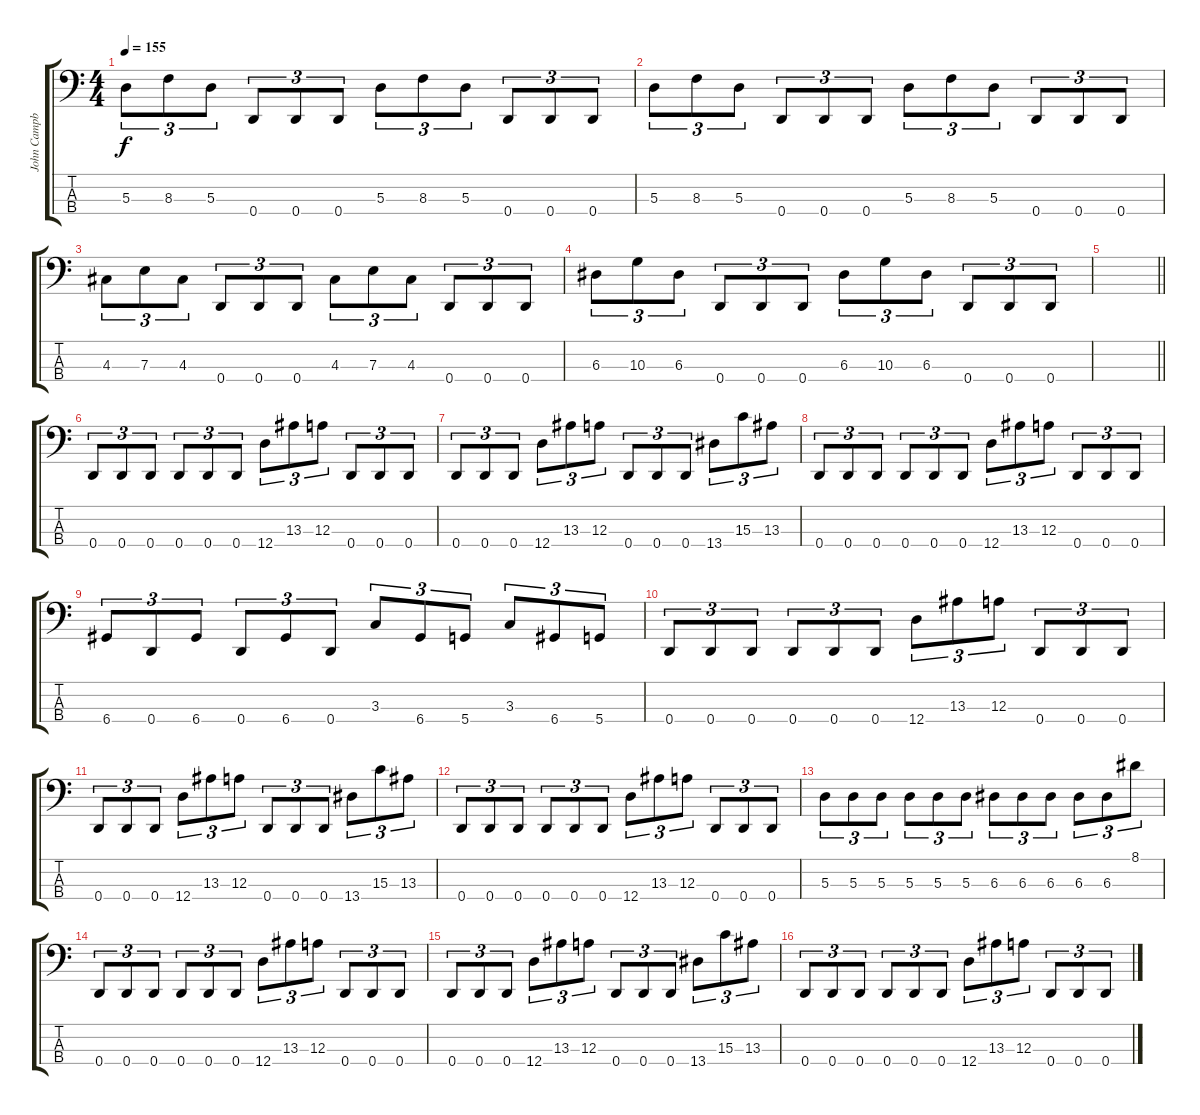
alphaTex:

\track ("John Campbell" "John Campb") {instrument electricbasspick}
\staff {score tabs}
\tuning (G2 D2 A1 D1) {hide}
\ts (4 4)
\tempo 155
\clef f4
\ks c
5.3.8{tu (3 2) dy f} 8.3.8{tu (3 2)} 5.3.8{tu (3 2)} 0.4.8{tu (3 2)} 0.4.8{tu (3 2)} 0.4.8{tu (3 2)} 5.3.8{tu (3 2)} 8.3.8{tu (3 2)} 5.3.8{tu (3 2)} 0.4.8{tu (3 2)} 0.4.8{tu (3 2)} 0.4.8{tu (3 2)} |
5.3.8{tu (3 2)} 8.3.8{tu (3 2)} 5.3.8{tu (3 2)} 0.4.8{tu (3 2)} 0.4.8{tu (3 2)} 0.4.8{tu (3 2)} 5.3.8{tu (3 2)} 8.3.8{tu (3 2)} 5.3.8{tu (3 2)} 0.4.8{tu (3 2)} 0.4.8{tu (3 2)} 0.4.8{tu (3 2)} |
4.3.8{tu (3 2)} 7.3.8{tu (3 2)} 4.3.8{tu (3 2)} 0.4.8{tu (3 2)} 0.4.8{tu (3 2)} 0.4.8{tu (3 2)} 4.3.8{tu (3 2)} 7.3.8{tu (3 2)} 4.3.8{tu (3 2)} 0.4.8{tu (3 2)} 0.4.8{tu (3 2)} 0.4.8{tu (3 2)} |
6.3.8{tu (3 2)} 10.3.8{tu (3 2)} 6.3.8{tu (3 2)} 0.4.8{tu (3 2)} 0.4.8{tu (3 2)} 0.4.8{tu (3 2)} 6.3.8{tu (3 2)} 10.3.8{tu (3 2)} 6.3.8{tu (3 2)} 0.4.8{tu (3 2)} 0.4.8{tu (3 2)} 0.4.8{tu (3 2)} |
\barLineRight lightlight
|
0.4.8{tu (3 2)} 0.4.8{tu (3 2)} 0.4.8{tu (3 2)} 0.4.8{tu (3 2)} 0.4.8{tu (3 2)} 0.4.8{tu (3 2)} 12.4.8{tu (3 2)} 13.3.8{tu (3 2)} 12.3.8{tu (3 2)} 0.4.8{tu (3 2)} 0.4.8{tu (3 2)} 0.4.8{tu (3 2)} |
0.4.8{tu (3 2)} 0.4.8{tu (3 2)} 0.4.8{tu (3 2)} 12.4.8{tu (3 2)} 13.3.8{tu (3 2)} 12.3.8{tu (3 2)} 0.4.8{tu (3 2)} 0.4.8{tu (3 2)} 0.4.8{tu (3 2)} 13.4.8{tu (3 2)} 15.3.8{tu (3 2)} 13.3.8{tu (3 2)} |
0.4.8{tu (3 2)} 0.4.8{tu (3 2)} 0.4.8{tu (3 2)} 0.4.8{tu (3 2)} 0.4.8{tu (3 2)} 0.4.8{tu (3 2)} 12.4.8{tu (3 2)} 13.3.8{tu (3 2)} 12.3.8{tu (3 2)} 0.4.8{tu (3 2)} 0.4.8{tu (3 2)} 0.4.8{tu (3 2)} |
6.4.8{tu (3 2)} 0.4.8{tu (3 2)} 6.4.8{tu (3 2)} 0.4.8{tu (3 2)} 6.4.8{tu (3 2)} 0.4.8{tu (3 2)} 3.3.8{tu (3 2)} 6.4.8{tu (3 2)} 5.4.8{tu (3 2)} 3.3.8{tu (3 2)} 6.4.8{tu (3 2)} 5.4.8{tu (3 2)} |
0.4.8{tu (3 2)} 0.4.8{tu (3 2)} 0.4.8{tu (3 2)} 0.4.8{tu (3 2)} 0.4.8{tu (3 2)} 0.4.8{tu (3 2)} 12.4.8{tu (3 2)} 13.3.8{tu (3 2)} 12.3.8{tu (3 2)} 0.4.8{tu (3 2)} 0.4.8{tu (3 2)} 0.4.8{tu (3 2)} |
0.4.8{tu (3 2)} 0.4.8{tu (3 2)} 0.4.8{tu (3 2)} 12.4.8{tu (3 2)} 13.3.8{tu (3 2)} 12.3.8{tu (3 2)} 0.4.8{tu (3 2)} 0.4.8{tu (3 2)} 0.4.8{tu (3 2)} 13.4.8{tu (3 2)} 15.3.8{tu (3 2)} 13.3.8{tu (3 2)} |
0.4.8{tu (3 2)} 0.4.8{tu (3 2)} 0.4.8{tu (3 2)} 0.4.8{tu (3 2)} 0.4.8{tu (3 2)} 0.4.8{tu (3 2)} 12.4.8{tu (3 2)} 13.3.8{tu (3 2)} 12.3.8{tu (3 2)} 0.4.8{tu (3 2)} 0.4.8{tu (3 2)} 0.4.8{tu (3 2)} |
5.3.8{tu (3 2)} 5.3.8{tu (3 2)} 5.3.8{tu (3 2)} 5.3.8{tu (3 2)} 5.3.8{tu (3 2)} 5.3.8{tu (3 2)} 6.3.8{tu (3 2)} 6.3.8{tu (3 2)} 6.3.8{tu (3 2)} 6.3.8{tu (3 2)} 6.3.8{tu (3 2)} 8.1.8{tu (3 2)} |
0.4.8{tu (3 2)} 0.4.8{tu (3 2)} 0.4.8{tu (3 2)} 0.4.8{tu (3 2)} 0.4.8{tu (3 2)} 0.4.8{tu (3 2)} 12.4.8{tu (3 2)} 13.3.8{tu (3 2)} 12.3.8{tu (3 2)} 0.4.8{tu (3 2)} 0.4.8{tu (3 2)} 0.4.8{tu (3 2)} |
0.4.8{tu (3 2)} 0.4.8{tu (3 2)} 0.4.8{tu (3 2)} 12.4.8{tu (3 2)} 13.3.8{tu (3 2)} 12.3.8{tu (3 2)} 0.4.8{tu (3 2)} 0.4.8{tu (3 2)} 0.4.8{tu (3 2)} 13.4.8{tu (3 2)} 15.3.8{tu (3 2)} 13.3.8{tu (3 2)} |
0.4.8{tu (3 2)} 0.4.8{tu (3 2)} 0.4.8{tu (3 2)} 0.4.8{tu (3 2)} 0.4.8{tu (3 2)} 0.4.8{tu (3 2)} 12.4.8{tu (3 2)} 13.3.8{tu (3 2)} 12.3.8{tu (3 2)} 0.4.8{tu (3 2)} 0.4.8{tu (3 2)} 0.4.8{tu (3 2)}
